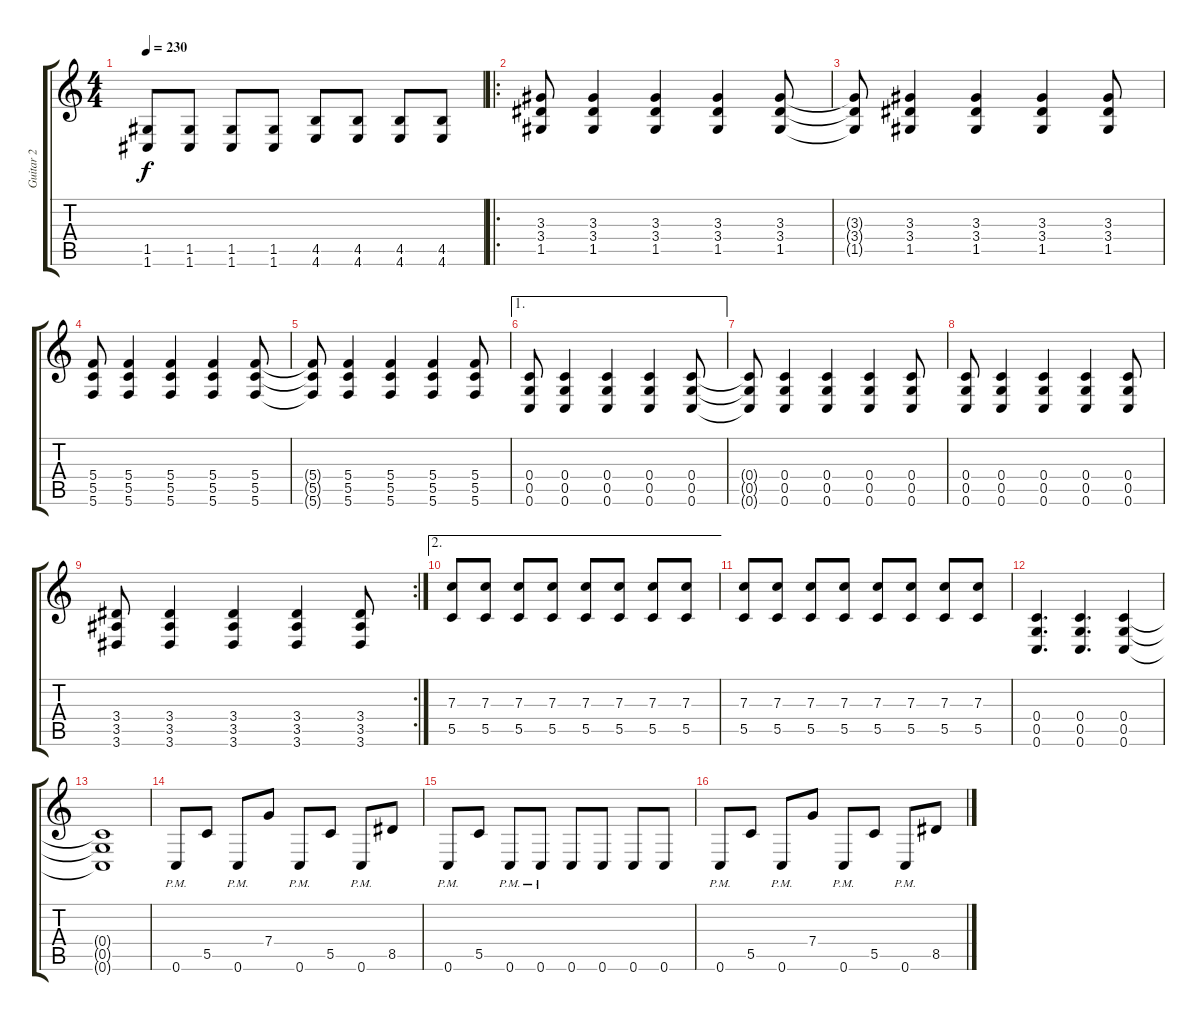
\track ("Guitar 2" "Guitar 2") {instrument distortionguitar}
\staff {score tabs}
\tuning (D4 A3 F3 C3 G2 C2) {hide}
\ts (4 4)
\tempo 230
\clef g2
\ks c
(1.5 1.6).8{dy f} (1.5 1.6).8 (1.5 1.6).8 (1.5 1.6).8 (4.5 4.6).8 (4.5 4.6).8 (4.5 4.6).8 (4.5 4.6).8 |
\ro
(3.3 3.4 1.5).8 (3.3 3.4 1.5).4 (3.3 3.4 1.5).4 (3.3 3.4 1.5).4 (3.3 3.4 1.5).8 |
(3.3{t} 3.4{t} 1.5{t}).8 (3.3 3.4 1.5).4 (3.3 3.4 1.5).4 (3.3 3.4 1.5).4 (3.3 3.4 1.5).8 |
(5.4 5.5 5.6).8 (5.4 5.5 5.6).4 (5.4 5.5 5.6).4 (5.4 5.5 5.6).4 (5.4 5.5 5.6).8 |
(5.4{t} 5.5{t} 5.6{t}).8 (5.4 5.5 5.6).4 (5.4 5.5 5.6).4 (5.4 5.5 5.6).4 (5.4 5.5 5.6).8 |
\ae 1
(0.4 0.5 0.6).8 (0.4 0.5 0.6).4 (0.4 0.5 0.6).4 (0.4 0.5 0.6).4 (0.4 0.5 0.6).8 |
(0.4{t} 0.5{t} 0.6{t}).8 (0.4 0.5 0.6).4 (0.4 0.5 0.6).4 (0.4 0.5 0.6).4 (0.4 0.5 0.6).8 |
(0.4 0.5 0.6).8 (0.4 0.5 0.6).4 (0.4 0.5 0.6).4 (0.4 0.5 0.6).4 (0.4 0.5 0.6).8 |
\rc 2
(3.4 3.5 3.6).8 (3.4 3.5 3.6).4 (3.4 3.5 3.6).4 (3.4 3.5 3.6).4 (3.4 3.5 3.6).8 |
\ae 2
(7.3 5.5).8 (7.3 5.5).8 (7.3 5.5).8 (7.3 5.5).8 (7.3 5.5).8 (7.3 5.5).8 (7.3 5.5).8 (7.3 5.5).8 |
(7.3 5.5).8 (7.3 5.5).8 (7.3 5.5).8 (7.3 5.5).8 (7.3 5.5).8 (7.3 5.5).8 (7.3 5.5).8 (7.3 5.5).8 |
(0.4 0.5 0.6).4{d} (0.4 0.5 0.6).4{d} (0.4 0.5 0.6).4 |
(0.4{t} 0.5{t} 0.6{t}).1 |
0.6{pm}.8 5.5.8 0.6{pm}.8 7.4.8 0.6{pm}.8 5.5.8 0.6{pm}.8 8.5.8 |
0.6{pm}.8 5.5.8 0.6{pm}.8 0.6{pm}.8 0.6.8 0.6.8 0.6.8 0.6.8 |
0.6{pm}.8 5.5.8 0.6{pm}.8 7.4.8 0.6{pm}.8 5.5.8 0.6{pm}.8 8.5.8
